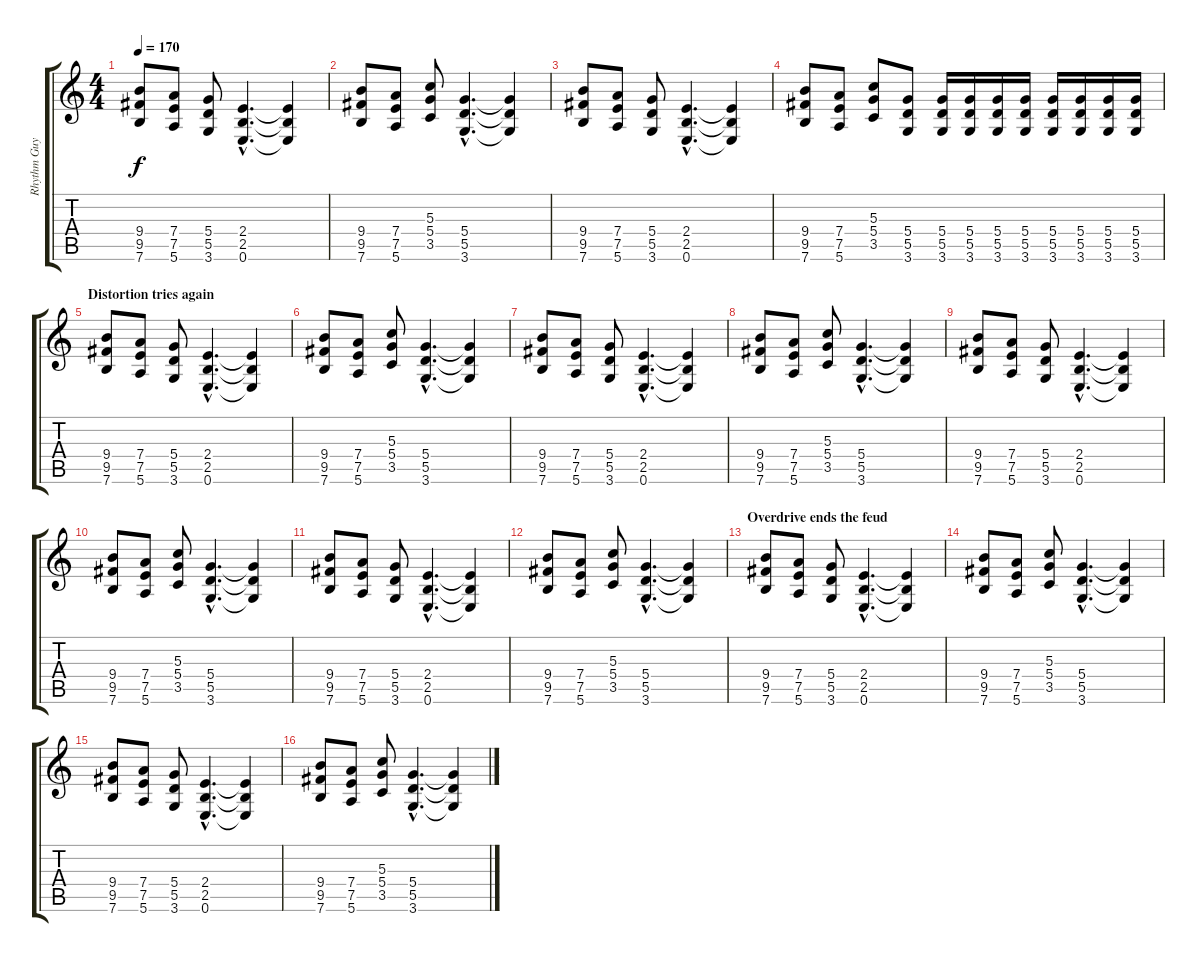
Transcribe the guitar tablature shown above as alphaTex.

\track ("Rhythm Guy" "Rhythm Guy") {instrument distortionguitar}
\staff {score tabs}
\tuning (E4 B3 G3 D3 A2 E2) {hide}
\ts (4 4)
\tempo 170
\clef g2
\ks c
(9.4 9.5 7.6).8{dy f} (7.4 7.5 5.6).8 (5.4 5.5 3.6).8 (2.4{hac} 2.5{hac} 0.6{hac}).4{d} (2.4{t} 2.5{t} 0.6{t}).4 |
(9.4 9.5 7.6).8 (7.4 7.5 5.6).8 (5.3 5.4 3.5).8 (5.4{hac} 5.5{hac} 3.6{hac}).4{d} (5.4{t} 5.5{t} 3.6{t}).4 |
(9.4 9.5 7.6).8 (7.4 7.5 5.6).8 (5.4 5.5 3.6).8 (2.4{hac} 2.5{hac} 0.6{hac}).4{d} (2.4{t} 2.5{t} 0.6{t}).4 |
(9.4 9.5 7.6).8 (7.4 7.5 5.6).8 (5.3 5.4 3.5).8 (5.4 5.5 3.6).8 (5.4 5.5 3.6).16 (5.4 5.5 3.6).16 (5.4 5.5 3.6).16 (5.4 5.5 3.6).16 (5.4 5.5 3.6).16 (5.4 5.5 3.6).16 (5.4 5.5 3.6).16 (5.4 5.5 3.6).16 |
\section ("" "Distortion tries again")
(9.4 9.5 7.6).8 (7.4 7.5 5.6).8 (5.4 5.5 3.6).8 (2.4{hac} 2.5{hac} 0.6{hac}).4{d} (2.4{t} 2.5{t} 0.6{t}).4 |
(9.4 9.5 7.6).8 (7.4 7.5 5.6).8 (5.3 5.4 3.5).8 (5.4{hac} 5.5{hac} 3.6{hac}).4{d} (5.4{t} 5.5{t} 3.6{t}).4 |
(9.4 9.5 7.6).8 (7.4 7.5 5.6).8 (5.4 5.5 3.6).8 (2.4{hac} 2.5{hac} 0.6{hac}).4{d} (2.4{t} 2.5{t} 0.6{t}).4 |
(9.4 9.5 7.6).8 (7.4 7.5 5.6).8 (5.3 5.4 3.5).8 (5.4{hac} 5.5{hac} 3.6{hac}).4{d} (5.4{t} 5.5{t} 3.6{t}).4 |
(9.4 9.5 7.6).8 (7.4 7.5 5.6).8 (5.4 5.5 3.6).8 (2.4{hac} 2.5{hac} 0.6{hac}).4{d} (2.4{t} 2.5{t} 0.6{t}).4 |
(9.4 9.5 7.6).8 (7.4 7.5 5.6).8 (5.3 5.4 3.5).8 (5.4{hac} 5.5{hac} 3.6{hac}).4{d} (5.4{t} 5.5{t} 3.6{t}).4 |
(9.4 9.5 7.6).8 (7.4 7.5 5.6).8 (5.4 5.5 3.6).8 (2.4{hac} 2.5{hac} 0.6{hac}).4{d} (2.4{t} 2.5{t} 0.6{t}).4 |
(9.4 9.5 7.6).8 (7.4 7.5 5.6).8 (5.3 5.4 3.5).8 (5.4{hac} 5.5{hac} 3.6{hac}).4{d} (5.4{t} 5.5{t} 3.6{t}).4 |
\section ("" "Overdrive ends the feud")
(9.4 9.5 7.6).8 (7.4 7.5 5.6).8 (5.4 5.5 3.6).8 (2.4{hac} 2.5{hac} 0.6{hac}).4{d} (2.4{t} 2.5{t} 0.6{t}).4 |
(9.4 9.5 7.6).8 (7.4 7.5 5.6).8 (5.3 5.4 3.5).8 (5.4{hac} 5.5{hac} 3.6{hac}).4{d} (5.4{t} 5.5{t} 3.6{t}).4 |
(9.4 9.5 7.6).8 (7.4 7.5 5.6).8 (5.4 5.5 3.6).8 (2.4{hac} 2.5{hac} 0.6{hac}).4{d} (2.4{t} 2.5{t} 0.6{t}).4 |
(9.4 9.5 7.6).8 (7.4 7.5 5.6).8 (5.3 5.4 3.5).8 (5.4{hac} 5.5{hac} 3.6{hac}).4{d} (5.4{t} 5.5{t} 3.6{t}).4
